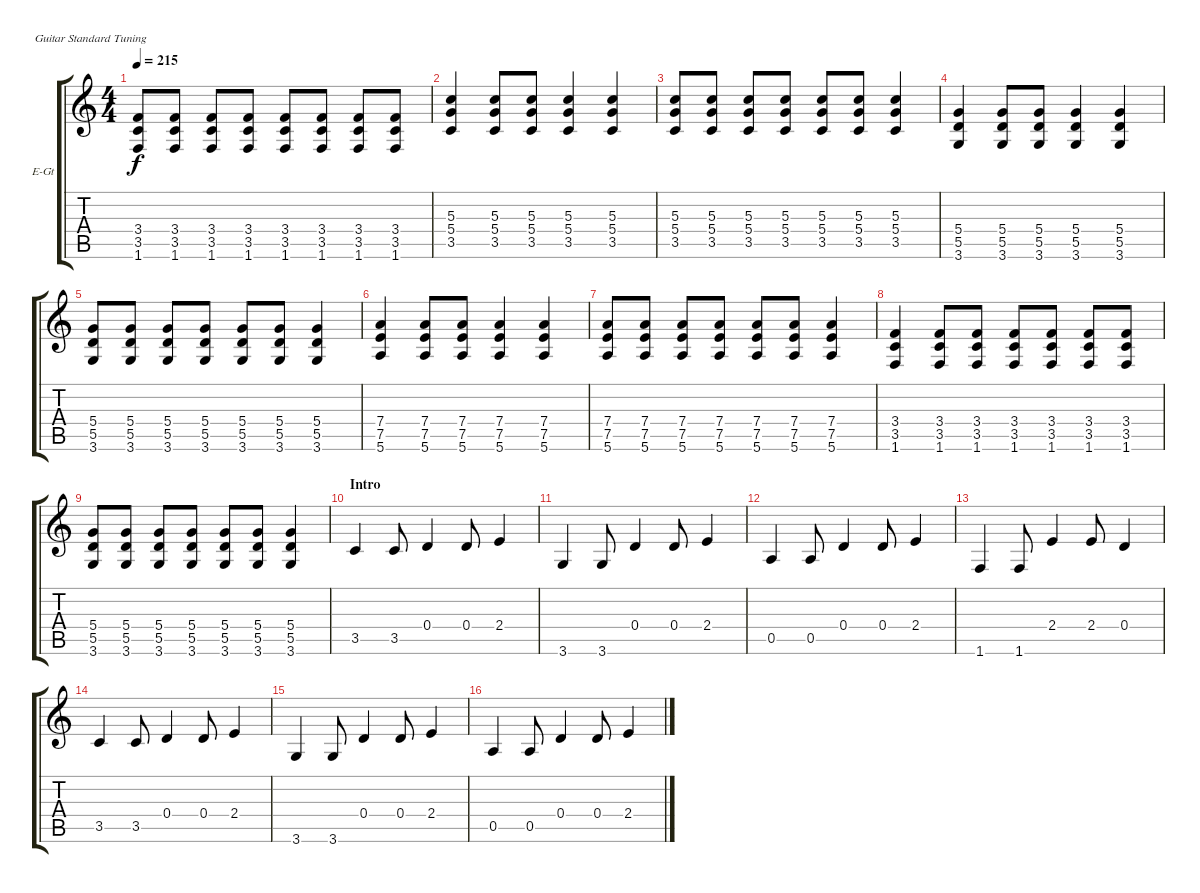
\bracketExtendMode groupsimilarinstruments
\firstSystemTrackNameOrientation horizontal
\otherSystemsTrackNameOrientation horizontal
\track ("Electric Guitar 1" "E-Gt") {instrument distortionguitar}
\staff {score tabs}
\tuning (E4 B3 G3 D3 A2 E2)
\ts (4 4)
\tempo 215
\clef g2
\ks c
(3.5 1.6 3.4).8{dy f} (3.5 1.6 3.4).8 (3.5 1.6 3.4).8 (3.5 1.6 3.4).8 (3.5 1.6 3.4).8 (3.5 1.6 3.4).8 (3.5 1.6 3.4).8 (3.5 1.6 3.4).8 |
(5.4 3.5 5.3).4 (5.4 3.5 5.3).8 (5.4 3.5 5.3).8 (5.4 3.5 5.3).4 (5.4 3.5 5.3).4 |
(5.4 3.5 5.3).8 (5.4 3.5 5.3).8 (5.4 3.5 5.3).8 (5.4 3.5 5.3).8 (5.4 3.5 5.3).8 (5.4 3.5 5.3).8 (5.4 3.5 5.3).4 |
(5.5 3.6 5.4).4 (5.5 3.6 5.4).8 (5.5 3.6 5.4).8 (5.5 3.6 5.4).4 (5.5 3.6 5.4).4 |
(5.5 3.6 5.4).8 (5.5 3.6 5.4).8 (5.5 3.6 5.4).8 (5.5 3.6 5.4).8 (5.5 3.6 5.4).8 (5.5 3.6 5.4).8 (5.5 3.6 5.4).4 |
(7.5 5.6 7.4).4 (7.5 5.6 7.4).8 (7.5 5.6 7.4).8 (7.5 5.6 7.4).4 (7.5 5.6 7.4).4 |
(7.5 5.6 7.4).8 (7.5 5.6 7.4).8 (7.5 5.6 7.4).8 (7.5 5.6 7.4).8 (7.5 5.6 7.4).8 (7.5 5.6 7.4).8 (7.5 5.6 7.4).4 |
(3.5 1.6 3.4).4 (3.5 1.6 3.4).8 (3.5 1.6 3.4).8 (3.5 1.6 3.4).8 (3.5 1.6 3.4).8 (3.5 1.6 3.4).8 (3.5 1.6 3.4).8 |
(5.5 3.6 5.4).8 (5.5 3.6 5.4).8 (5.5 3.6 5.4).8 (5.5 3.6 5.4).8 (5.5 3.6 5.4).8 (5.5 3.6 5.4).8 (5.5 3.6 5.4).4 |
\section ("" "Intro")
3.5.4 3.5.8 0.4.4 0.4.8 2.4.4 |
3.6.4 3.6.8 0.4.4 0.4.8 2.4.4 |
0.5.4 0.5.8 0.4.4 0.4.8 2.4.4 |
1.6.4 1.6.8 2.4.4 2.4.8 0.4.4 |
3.5.4 3.5.8 0.4.4 0.4.8 2.4.4 |
3.6.4 3.6.8 0.4.4 0.4.8 2.4.4 |
0.5.4 0.5.8 0.4.4 0.4.8 2.4.4
